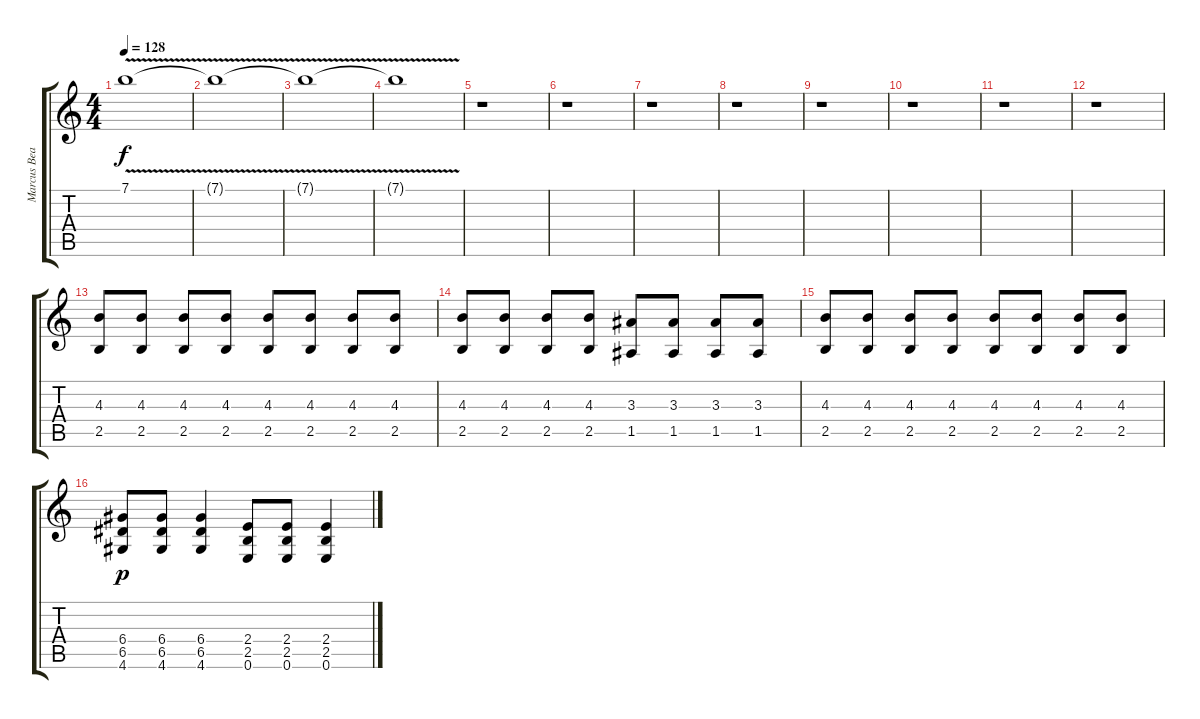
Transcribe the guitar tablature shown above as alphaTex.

\track ("Marcus Beaumont " "Marcus Bea") {instrument distortionguitar}
\staff {score tabs}
\tuning (E4 B3 G3 D3 A2 E2) {hide}
\ts (4 4)
\tempo 128
\clef g2
\ks c
7.1{v t}.1{dy f} |
7.1{v t}.1 |
7.1{v t}.1 |
7.1{v t}.1 |
r.1 |
r.1 |
r.1 |
r.1 |
r.1 |
r.1 |
r.1 |
r.1 |
(4.3 2.5).8 (4.3 2.5).8 (4.3 2.5).8 (4.3 2.5).8 (4.3 2.5).8 (4.3 2.5).8 (4.3 2.5).8 (4.3 2.5).8 |
(4.3 2.5).8 (4.3 2.5).8 (4.3 2.5).8 (4.3 2.5).8 (3.3 1.5).8 (3.3 1.5).8 (3.3 1.5).8 (3.3 1.5).8 |
(4.3 2.5).8 (4.3 2.5).8 (4.3 2.5).8 (4.3 2.5).8 (4.3 2.5).8 (4.3 2.5).8 (4.3 2.5).8 (4.3 2.5).8 |
(6.4 6.5 4.6).8{dy p} (6.4 6.5 4.6).8 (6.4 6.5 4.6).4 (2.4 2.5 0.6).8 (2.4 2.5 0.6).8 (2.4 2.5 0.6).4
